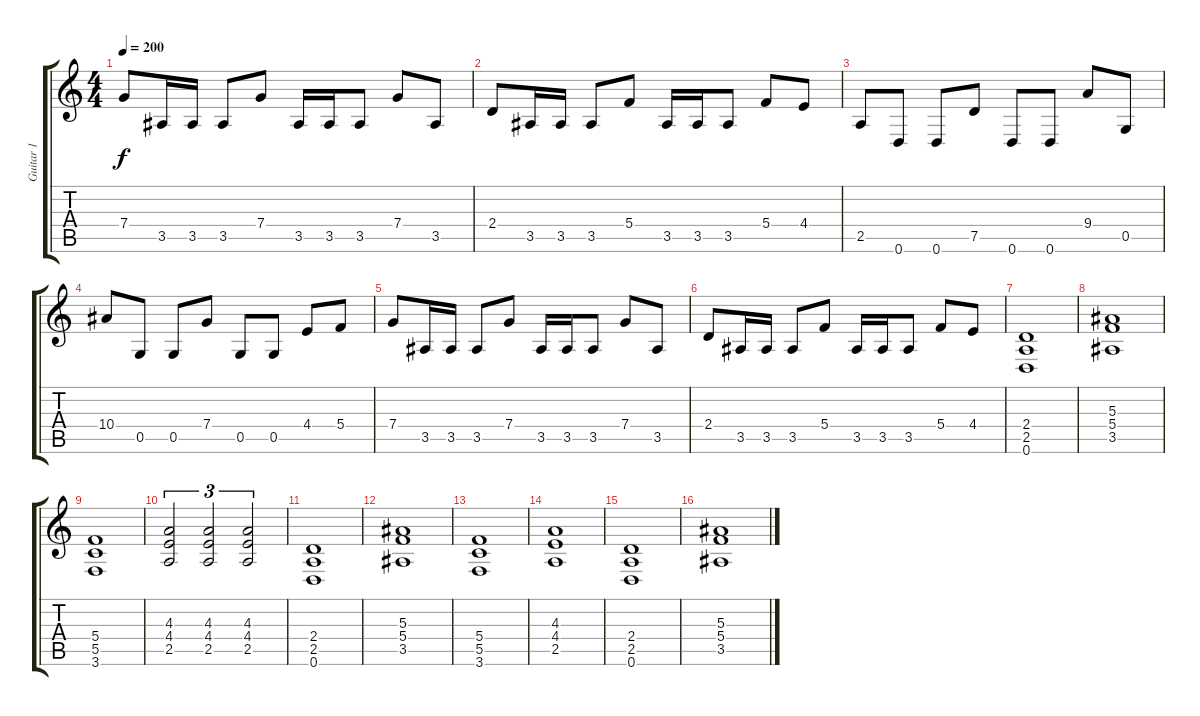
\track ("Guitar 1" "Guitar 1") {instrument overdrivenguitar}
\staff {score tabs}
\tuning (G3 D3 F3 C3 G2 D2) {hide}
\ts (4 4)
\tempo 200
\clef g2
\ks c
7.4.8{dy f} 3.5.16 3.5.16 3.5.8 7.4.8 3.5.16 3.5.16 3.5.8 7.4.8 3.5.8 |
2.4.8 3.5.16 3.5.16 3.5.8 5.4.8 3.5.16 3.5.16 3.5.8 5.4.8 4.4.8 |
2.5.8 0.6.8 0.6.8 7.5.8 0.6.8 0.6.8 9.4.8 0.5.8 |
10.4.8 0.5.8 0.5.8 7.4.8 0.5.8 0.5.8 4.4.8 5.4.8 |
7.4.8 3.5.16 3.5.16 3.5.8 7.4.8 3.5.16 3.5.16 3.5.8 7.4.8 3.5.8 |
2.4.8 3.5.16 3.5.16 3.5.8 5.4.8 3.5.16 3.5.16 3.5.8 5.4.8 4.4.8 |
(2.4 2.5 0.6).1 |
(5.3 5.4 3.5).1 |
(5.4 5.5 3.6).1 |
(4.3 4.4 2.5).2{tu (3 2)} (4.3 4.4 2.5).2{tu (3 2)} (4.3 4.4 2.5).2{tu (3 2)} |
(2.4 2.5 0.6).1 |
(5.3 5.4 3.5).1 |
(5.4 5.5 3.6).1 |
(4.3 4.4 2.5).1 |
(2.4 2.5 0.6).1 |
(5.3 5.4 3.5).1
